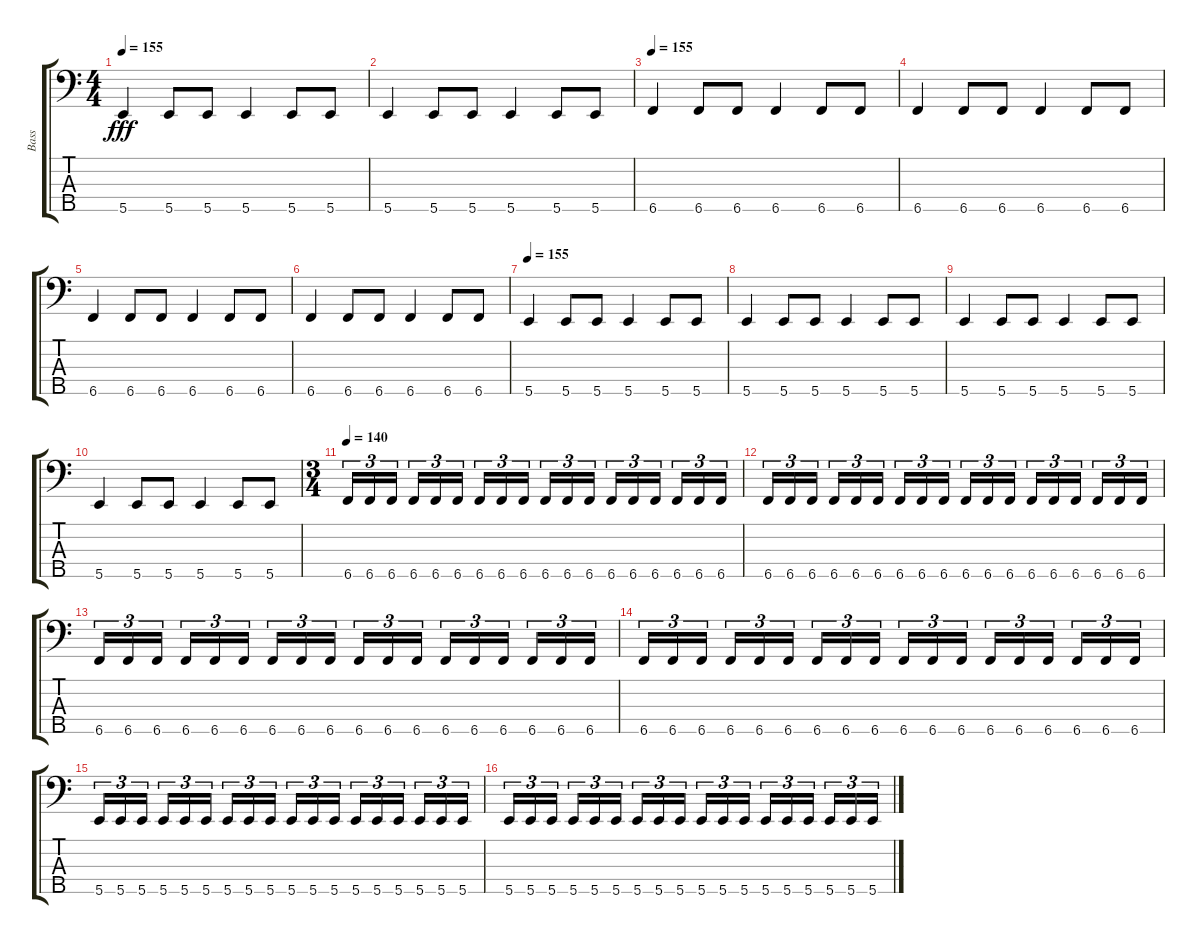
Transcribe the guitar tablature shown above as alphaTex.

\track ("Bass" "Bass") {instrument fretlessbass}
\staff {score tabs}
\tuning (G2 D2 A1 E1 B0) {hide}
\ts (4 4)
\tempo 155
\clef f4
\ks c
5.5.4{dy fff} 5.5.8 5.5.8 5.5.4 5.5.8 5.5.8 |
5.5.4 5.5.8 5.5.8 5.5.4 5.5.8 5.5.8 |
\tempo 155
6.5.4 6.5.8 6.5.8 6.5.4 6.5.8 6.5.8 |
6.5.4 6.5.8 6.5.8 6.5.4 6.5.8 6.5.8 |
6.5.4 6.5.8 6.5.8 6.5.4 6.5.8 6.5.8 |
6.5.4 6.5.8 6.5.8 6.5.4 6.5.8 6.5.8 |
\tempo 155
5.5.4 5.5.8 5.5.8 5.5.4 5.5.8 5.5.8 |
5.5.4 5.5.8 5.5.8 5.5.4 5.5.8 5.5.8 |
5.5.4 5.5.8 5.5.8 5.5.4 5.5.8 5.5.8 |
5.5.4 5.5.8 5.5.8 5.5.4 5.5.8 5.5.8 |
\ts (3 4)
\tempo 140
6.5.16{tu (3 2)} 6.5.16{tu (3 2)} 6.5.16{tu (3 2) beam splitsecondary} 6.5.16{tu (3 2)} 6.5.16{tu (3 2)} 6.5.16{tu (3 2)} 6.5.16{tu (3 2)} 6.5.16{tu (3 2)} 6.5.16{tu (3 2) beam splitsecondary} 6.5.16{tu (3 2)} 6.5.16{tu (3 2)} 6.5.16{tu (3 2)} 6.5.16{tu (3 2)} 6.5.16{tu (3 2)} 6.5.16{tu (3 2) beam splitsecondary} 6.5.16{tu (3 2)} 6.5.16{tu (3 2)} 6.5.16{tu (3 2)} |
6.5.16{tu (3 2)} 6.5.16{tu (3 2)} 6.5.16{tu (3 2) beam splitsecondary} 6.5.16{tu (3 2)} 6.5.16{tu (3 2)} 6.5.16{tu (3 2)} 6.5.16{tu (3 2)} 6.5.16{tu (3 2)} 6.5.16{tu (3 2) beam splitsecondary} 6.5.16{tu (3 2)} 6.5.16{tu (3 2)} 6.5.16{tu (3 2)} 6.5.16{tu (3 2)} 6.5.16{tu (3 2)} 6.5.16{tu (3 2) beam splitsecondary} 6.5.16{tu (3 2)} 6.5.16{tu (3 2)} 6.5.16{tu (3 2)} |
6.5.16{tu (3 2)} 6.5.16{tu (3 2)} 6.5.16{tu (3 2) beam splitsecondary} 6.5.16{tu (3 2)} 6.5.16{tu (3 2)} 6.5.16{tu (3 2)} 6.5.16{tu (3 2)} 6.5.16{tu (3 2)} 6.5.16{tu (3 2) beam splitsecondary} 6.5.16{tu (3 2)} 6.5.16{tu (3 2)} 6.5.16{tu (3 2)} 6.5.16{tu (3 2)} 6.5.16{tu (3 2)} 6.5.16{tu (3 2) beam splitsecondary} 6.5.16{tu (3 2)} 6.5.16{tu (3 2)} 6.5.16{tu (3 2)} |
6.5.16{tu (3 2)} 6.5.16{tu (3 2)} 6.5.16{tu (3 2) beam splitsecondary} 6.5.16{tu (3 2)} 6.5.16{tu (3 2)} 6.5.16{tu (3 2)} 6.5.16{tu (3 2)} 6.5.16{tu (3 2)} 6.5.16{tu (3 2) beam splitsecondary} 6.5.16{tu (3 2)} 6.5.16{tu (3 2)} 6.5.16{tu (3 2)} 6.5.16{tu (3 2)} 6.5.16{tu (3 2)} 6.5.16{tu (3 2) beam splitsecondary} 6.5.16{tu (3 2)} 6.5.16{tu (3 2)} 6.5.16{tu (3 2)} |
5.5.16{tu (3 2)} 5.5.16{tu (3 2)} 5.5.16{tu (3 2) beam splitsecondary} 5.5.16{tu (3 2)} 5.5.16{tu (3 2)} 5.5.16{tu (3 2)} 5.5.16{tu (3 2)} 5.5.16{tu (3 2)} 5.5.16{tu (3 2) beam splitsecondary} 5.5.16{tu (3 2)} 5.5.16{tu (3 2)} 5.5.16{tu (3 2)} 5.5.16{tu (3 2)} 5.5.16{tu (3 2)} 5.5.16{tu (3 2) beam splitsecondary} 5.5.16{tu (3 2)} 5.5.16{tu (3 2)} 5.5.16{tu (3 2)} |
5.5.16{tu (3 2)} 5.5.16{tu (3 2)} 5.5.16{tu (3 2) beam splitsecondary} 5.5.16{tu (3 2)} 5.5.16{tu (3 2)} 5.5.16{tu (3 2)} 5.5.16{tu (3 2)} 5.5.16{tu (3 2)} 5.5.16{tu (3 2) beam splitsecondary} 5.5.16{tu (3 2)} 5.5.16{tu (3 2)} 5.5.16{tu (3 2)} 5.5.16{tu (3 2)} 5.5.16{tu (3 2)} 5.5.16{tu (3 2) beam splitsecondary} 5.5.16{tu (3 2)} 5.5.16{tu (3 2)} 5.5.16{tu (3 2)}
